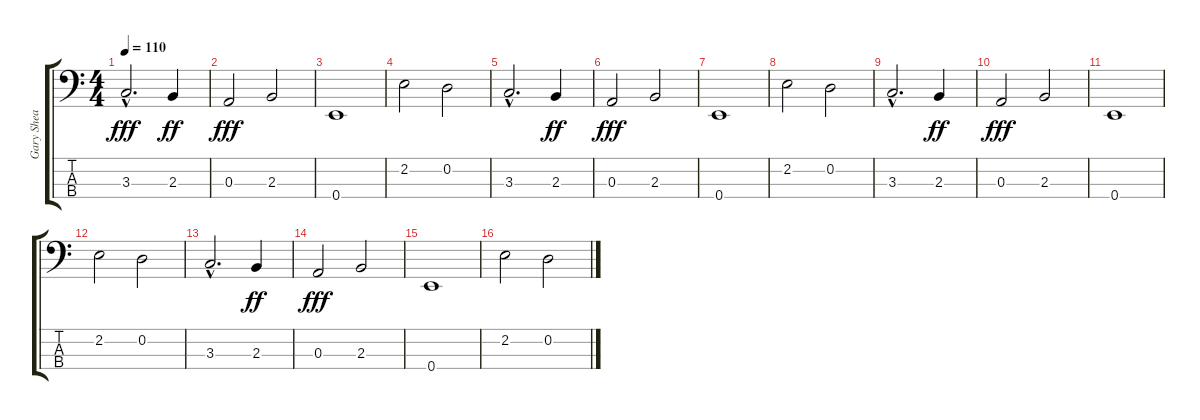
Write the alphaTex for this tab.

\track ("Gary Shea" "Gary Shea") {instrument electricbasspick}
\staff {score tabs}
\tuning (G2 D2 A1 E1) {hide}
\ts (4 4)
\tempo 110
\clef f4
\ks c
3.3{hac}.2{d dy fff} 2.3.4{dy ff} |
0.3.2{dy fff} 2.3.2 |
0.4.1 |
2.2.2 0.2.2 |
3.3{hac}.2{d} 2.3.4{dy ff} |
0.3.2{dy fff} 2.3.2 |
0.4.1 |
2.2.2 0.2.2 |
3.3{hac}.2{d} 2.3.4{dy ff} |
0.3.2{dy fff} 2.3.2 |
0.4.1 |
2.2.2 0.2.2 |
3.3{hac}.2{d} 2.3.4{dy ff} |
0.3.2{dy fff} 2.3.2 |
0.4.1 |
2.2.2 0.2.2
